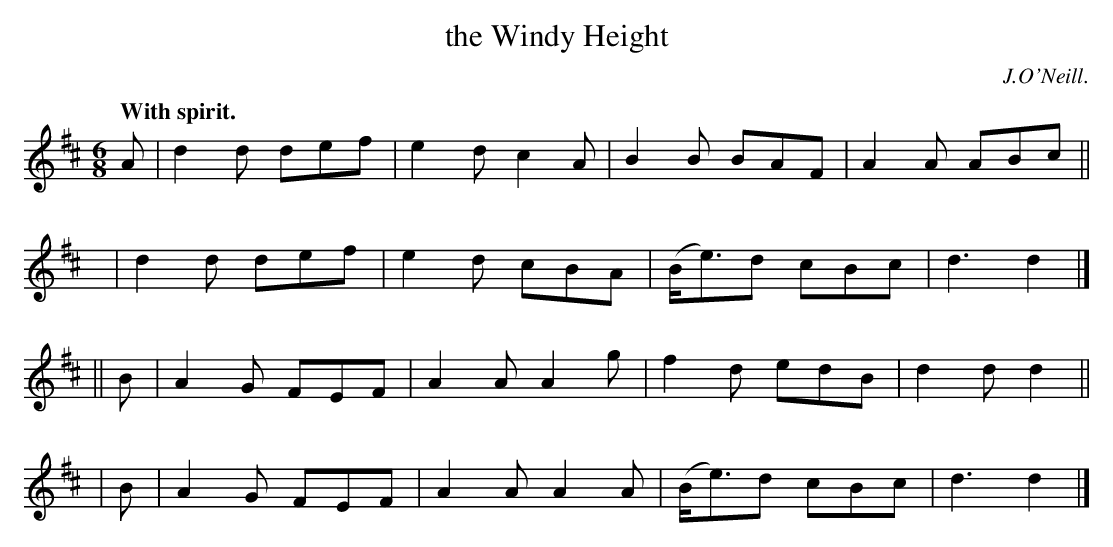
X:1
T: the Windy Height
O: J.O'Neill.
Q: "With spirit."
M: 6/8
L: 1/8
K: D
   A | d2d def | e2d c2A | B2B    BAF | A2A ABc ||
   y | d2d def | e2d cBA | (B<e)d cBc | d3  d2  |]
|| B | A2G FEF | A2A A2g | f2d    edB | d2d d2  ||
|  B | A2G FEF | A2A A2A | (B<e)d cBc | d3  d2  |]
